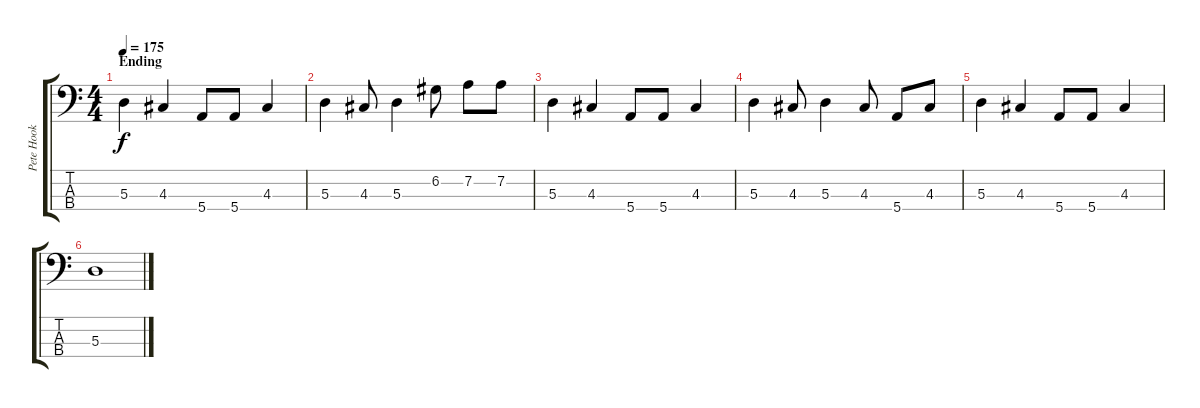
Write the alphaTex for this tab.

\track ("Pete Hook" "Pete Hook") {instrument electricbasspick}
\staff {score tabs}
\tuning (G2 D2 A1 E1) {hide}
\ts (4 4)
\section ("" "Ending")
\tempo 175
\clef f4
\ks c
5.3.4{dy f} 4.3.4 5.4.8 5.4.8 4.3.4 |
5.3.4 4.3.8 5.3.4 6.2.8 7.2.8 7.2.8 |
5.3.4 4.3.4 5.4.8 5.4.8 4.3.4 |
5.3.4 4.3.8 5.3.4 4.3.8 5.4.8 4.3.8 |
5.3.4 4.3.4 5.4.8 5.4.8 4.3.4 |
5.3.1
